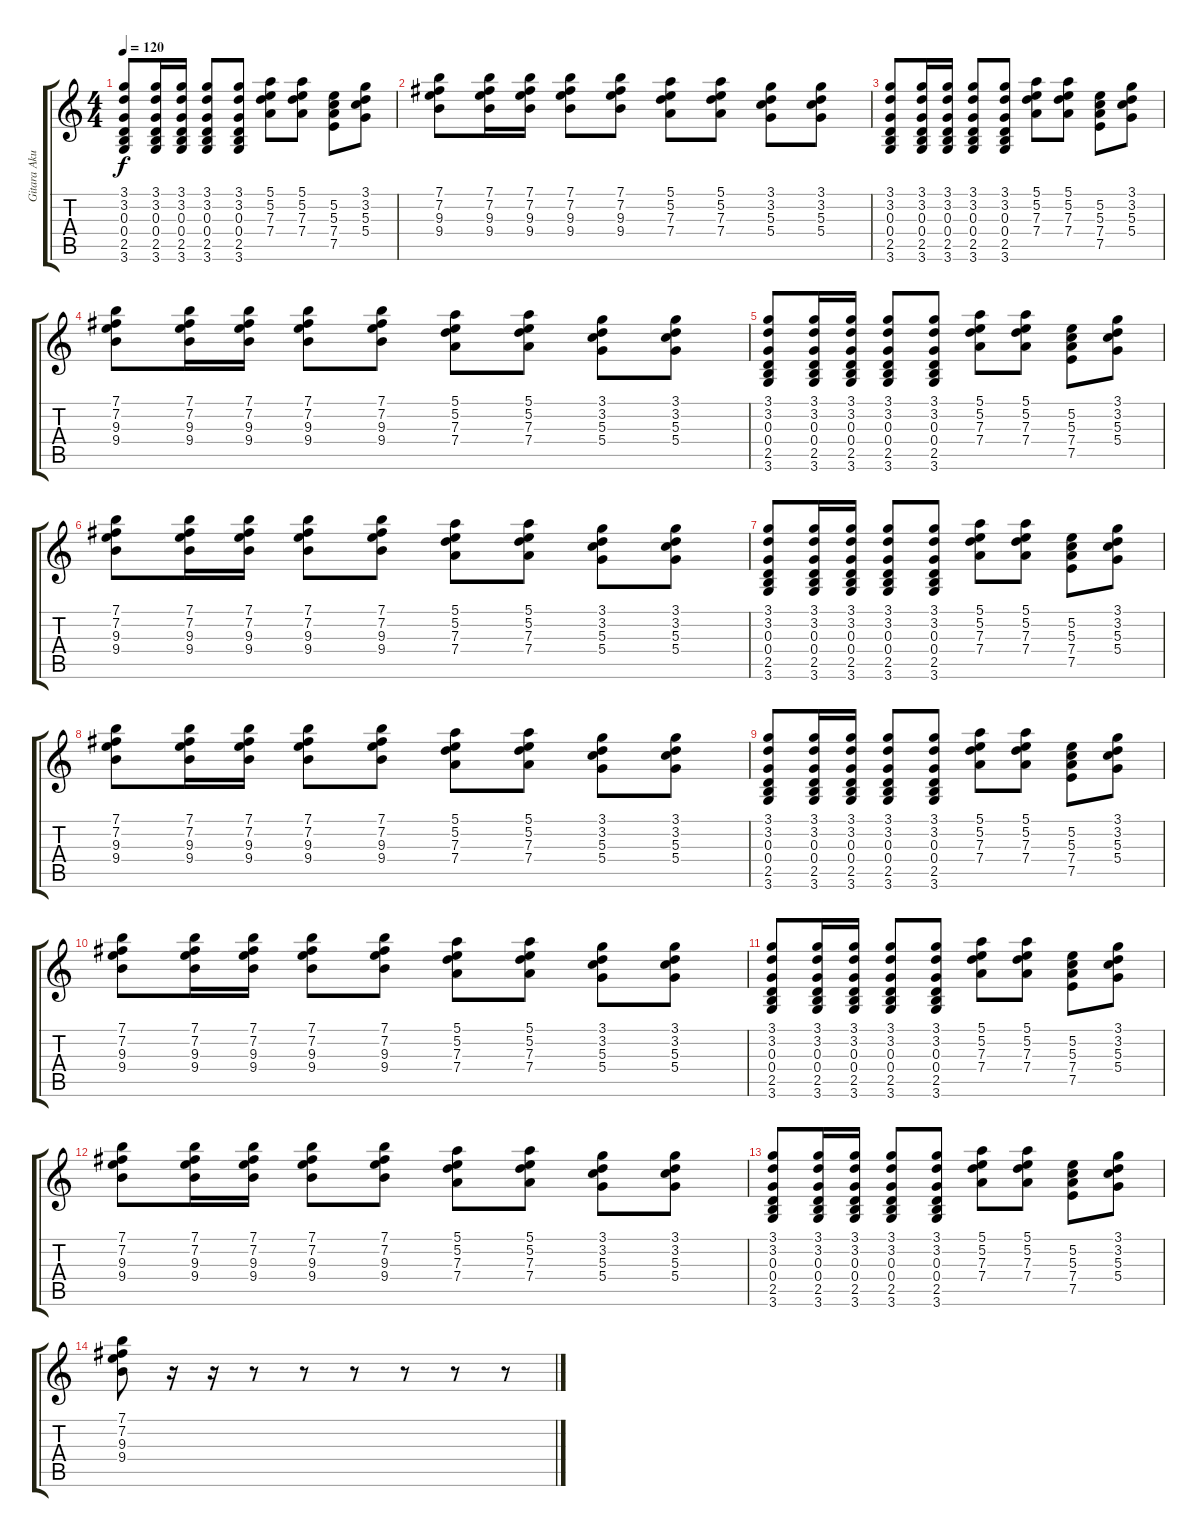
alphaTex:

\track ("Gitara Akustyczna 5" "Gitara Aku") {instrument acousticguitarsteel}
\staff {score tabs}
\tuning (E4 B3 G3 D3 A2 E2) {hide}
\ts (4 4)
\tempo 120
\clef g2
\ks c
(3.1 3.2 0.3 0.4 2.5 3.6).8{dy f} (3.1 3.2 0.3 0.4 2.5 3.6).16 (3.1 3.2 0.3 0.4 2.5 3.6).16 (3.1 3.2 0.3 0.4 2.5 3.6).8 (3.1 3.2 0.3 0.4 2.5 3.6).8 (5.1 5.2 7.3 7.4).8 (5.1 5.2 7.3 7.4).8 (5.2 5.3 7.4 7.5).8 (3.1 3.2 5.3 5.4).8 |
(7.1 7.2 9.3 9.4).8 (7.1 7.2 9.3 9.4).16 (7.1 7.2 9.3 9.4).16 (7.1 7.2 9.3 9.4).8 (7.1 7.2 9.3 9.4).8 (5.1 5.2 7.3 7.4).8 (5.1 5.2 7.3 7.4).8 (3.1 3.2 5.3 5.4).8 (3.1 3.2 5.3 5.4).8 |
(3.1 3.2 0.3 0.4 2.5 3.6).8 (3.1 3.2 0.3 0.4 2.5 3.6).16 (3.1 3.2 0.3 0.4 2.5 3.6).16 (3.1 3.2 0.3 0.4 2.5 3.6).8 (3.1 3.2 0.3 0.4 2.5 3.6).8 (5.1 5.2 7.3 7.4).8 (5.1 5.2 7.3 7.4).8 (5.2 5.3 7.4 7.5).8 (3.1 3.2 5.3 5.4).8 |
(7.1 7.2 9.3 9.4).8 (7.1 7.2 9.3 9.4).16 (7.1 7.2 9.3 9.4).16 (7.1 7.2 9.3 9.4).8 (7.1 7.2 9.3 9.4).8 (5.1 5.2 7.3 7.4).8 (5.1 5.2 7.3 7.4).8 (3.1 3.2 5.3 5.4).8 (3.1 3.2 5.3 5.4).8 |
(3.1 3.2 0.3 0.4 2.5 3.6).8 (3.1 3.2 0.3 0.4 2.5 3.6).16 (3.1 3.2 0.3 0.4 2.5 3.6).16 (3.1 3.2 0.3 0.4 2.5 3.6).8 (3.1 3.2 0.3 0.4 2.5 3.6).8 (5.1 5.2 7.3 7.4).8 (5.1 5.2 7.3 7.4).8 (5.2 5.3 7.4 7.5).8 (3.1 3.2 5.3 5.4).8 |
(7.1 7.2 9.3 9.4).8 (7.1 7.2 9.3 9.4).16 (7.1 7.2 9.3 9.4).16 (7.1 7.2 9.3 9.4).8 (7.1 7.2 9.3 9.4).8 (5.1 5.2 7.3 7.4).8 (5.1 5.2 7.3 7.4).8 (3.1 3.2 5.3 5.4).8 (3.1 3.2 5.3 5.4).8 |
(3.1 3.2 0.3 0.4 2.5 3.6).8 (3.1 3.2 0.3 0.4 2.5 3.6).16 (3.1 3.2 0.3 0.4 2.5 3.6).16 (3.1 3.2 0.3 0.4 2.5 3.6).8 (3.1 3.2 0.3 0.4 2.5 3.6).8 (5.1 5.2 7.3 7.4).8 (5.1 5.2 7.3 7.4).8 (5.2 5.3 7.4 7.5).8 (3.1 3.2 5.3 5.4).8 |
(7.1 7.2 9.3 9.4).8 (7.1 7.2 9.3 9.4).16 (7.1 7.2 9.3 9.4).16 (7.1 7.2 9.3 9.4).8 (7.1 7.2 9.3 9.4).8 (5.1 5.2 7.3 7.4).8 (5.1 5.2 7.3 7.4).8 (3.1 3.2 5.3 5.4).8 (3.1 3.2 5.3 5.4).8 |
(3.1 3.2 0.3 0.4 2.5 3.6).8 (3.1 3.2 0.3 0.4 2.5 3.6).16 (3.1 3.2 0.3 0.4 2.5 3.6).16 (3.1 3.2 0.3 0.4 2.5 3.6).8 (3.1 3.2 0.3 0.4 2.5 3.6).8 (5.1 5.2 7.3 7.4).8 (5.1 5.2 7.3 7.4).8 (5.2 5.3 7.4 7.5).8 (3.1 3.2 5.3 5.4).8 |
(7.1 7.2 9.3 9.4).8 (7.1 7.2 9.3 9.4).16 (7.1 7.2 9.3 9.4).16 (7.1 7.2 9.3 9.4).8 (7.1 7.2 9.3 9.4).8 (5.1 5.2 7.3 7.4).8 (5.1 5.2 7.3 7.4).8 (3.1 3.2 5.3 5.4).8 (3.1 3.2 5.3 5.4).8 |
(3.1 3.2 0.3 0.4 2.5 3.6).8 (3.1 3.2 0.3 0.4 2.5 3.6).16 (3.1 3.2 0.3 0.4 2.5 3.6).16 (3.1 3.2 0.3 0.4 2.5 3.6).8 (3.1 3.2 0.3 0.4 2.5 3.6).8 (5.1 5.2 7.3 7.4).8 (5.1 5.2 7.3 7.4).8 (5.2 5.3 7.4 7.5).8 (3.1 3.2 5.3 5.4).8 |
(7.1 7.2 9.3 9.4).8 (7.1 7.2 9.3 9.4).16 (7.1 7.2 9.3 9.4).16 (7.1 7.2 9.3 9.4).8 (7.1 7.2 9.3 9.4).8 (5.1 5.2 7.3 7.4).8 (5.1 5.2 7.3 7.4).8 (3.1 3.2 5.3 5.4).8 (3.1 3.2 5.3 5.4).8 |
(3.1 3.2 0.3 0.4 2.5 3.6).8 (3.1 3.2 0.3 0.4 2.5 3.6).16 (3.1 3.2 0.3 0.4 2.5 3.6).16 (3.1 3.2 0.3 0.4 2.5 3.6).8 (3.1 3.2 0.3 0.4 2.5 3.6).8 (5.1 5.2 7.3 7.4).8 (5.1 5.2 7.3 7.4).8 (5.2 5.3 7.4 7.5).8 (3.1 3.2 5.3 5.4).8 |
(7.1 7.2 9.3 9.4).8 r.16 r.16 r.8 r.8 r.8 r.8 r.8 r.8
